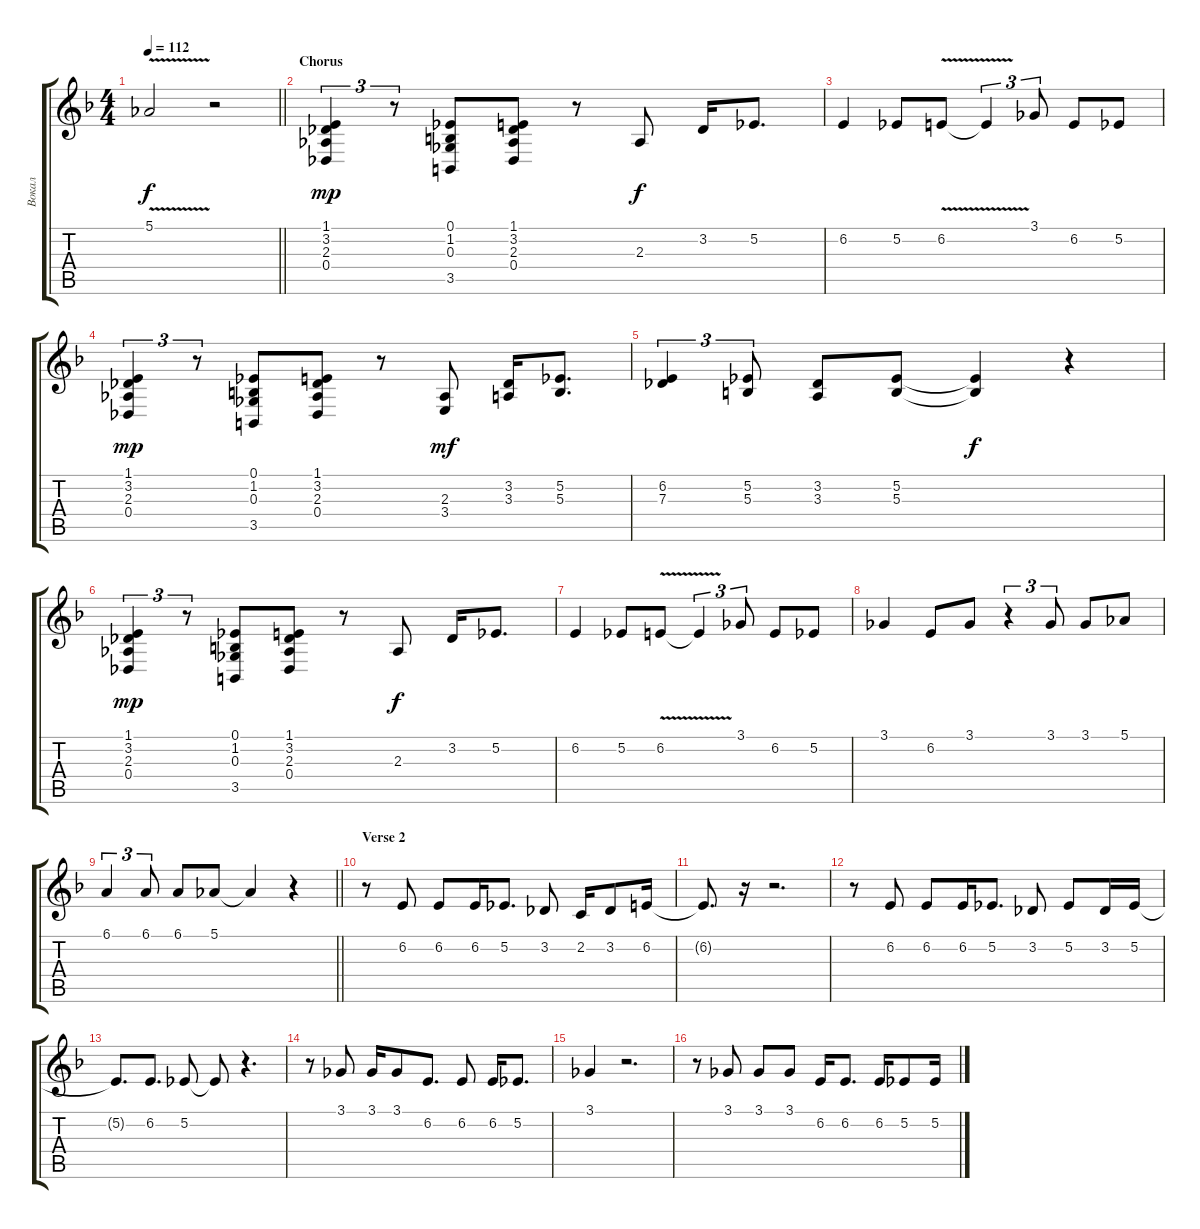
\track ("Вокал" "Вокал") {instrument trumpet}
\staff {score tabs}
\tuning (Eb4 Bb3 Gb3 Db3 Ab2 Eb2) {hide}
\ts (4 4)
\tempo 112
\clef g2
\barLineRight lightlight
\ks dminor
5.1{v t}.2{dy f} r.2 |
\section ("" "Chorus")
(1.1 3.2 2.3 0.4).4{tu (3 2) dy mp} r.8{tu (3 2)} (0.1 1.2 0.3 3.5).8 (1.1 3.2 2.3 0.4).8 r.8 2.3.8{dy f} 3.2.16 5.2.8{d} |
6.2.4 5.2.8 6.2{v}.8 6.2{t}.4{tu (3 2)} 3.1.8{tu (3 2)} 6.2.8 5.2.8 |
(1.1 3.2 2.3 0.4).4{tu (3 2) dy mp} r.8{tu (3 2)} (0.1 1.2 0.3 3.5).8 (1.1 3.2 2.3 0.4).8 r.8 (2.3 3.4).8{dy mf} (3.2 3.3).16 (5.2 5.3).8{d} |
(6.2 7.3).4{tu (3 2)} (5.2 5.3).8{tu (3 2)} (3.2 3.3).8 (5.2 5.3).8 (5.2{t} 5.3{t}).4{dy f} r.4 |
(1.1 3.2 2.3 0.4).4{tu (3 2) dy mp} r.8{tu (3 2)} (0.1 1.2 0.3 3.5).8 (1.1 3.2 2.3 0.4).8 r.8 2.3.8{dy f} 3.2.16 5.2.8{d} |
6.2.4 5.2.8 6.2{v}.8 6.2{t}.4{tu (3 2)} 3.1.8{tu (3 2)} 6.2.8 5.2.8 |
3.1.4 6.2.8 3.1.8 r.4{tu (3 2)} 3.1.8{tu (3 2)} 3.1.8 5.1.8 |
\barLineRight lightlight
6.1.4{tu (3 2)} 6.1.8{tu (3 2)} 6.1.8 5.1.8 5.1{t}.4 r.4 |
\section ("" "Verse 2")
r.8 6.2.8 6.2.8 6.2.16 5.2.8{d} 3.2.8 2.2.16 3.2.8 6.2.16 |
6.2{t}.8{d} r.16 r.2{d} |
r.8 6.2.8 6.2.8 6.2.16 5.2.8{d} 3.2.8 5.2.8 3.2.16 5.2.16 |
5.2{t}.8{d} 6.2.8{d} 5.2.8 5.2{t}.8 r.4{d} |
r.8 3.1.8 3.1.16 3.1.8 6.2.8{d} 6.2.8 6.2.16 5.2.8{d} |
3.1.4 r.2{d} |
r.8 3.1.8 3.1.8 3.1.8 6.2.16 6.2.8{d} 6.2.16 5.2.8 5.2.16
